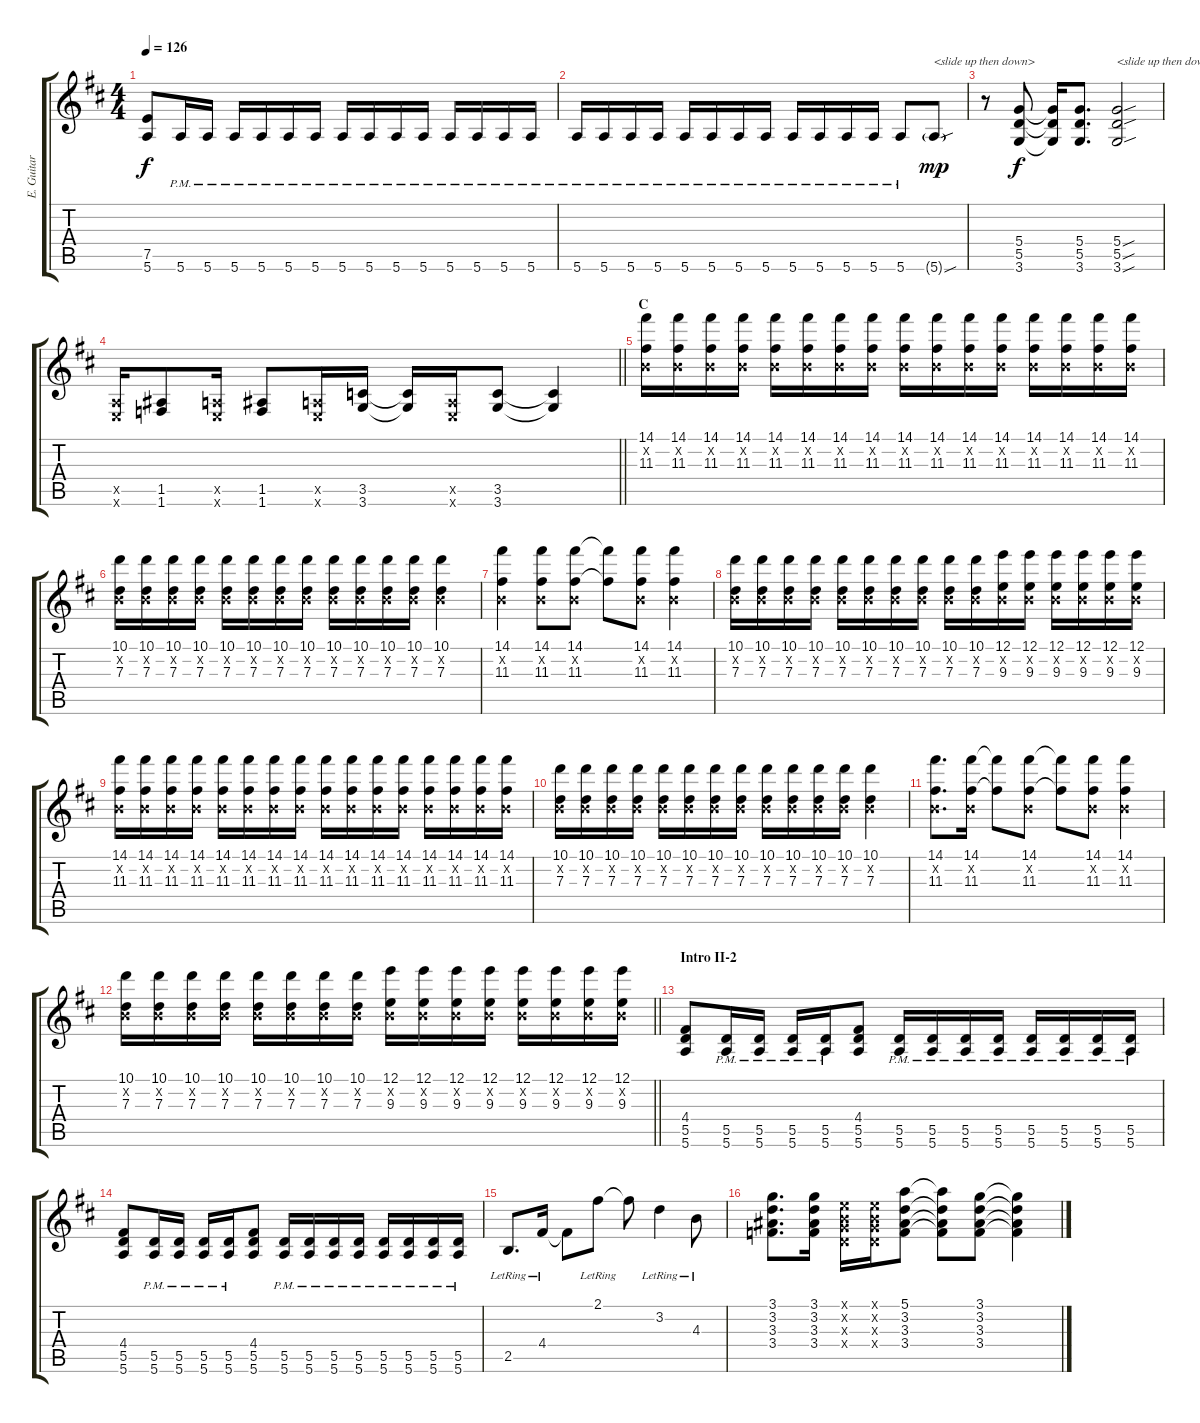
\track ("E. Guitar II" "E. Guitar ") {instrument overdrivenguitar}
\staff {score tabs}
\tuning (E4 B3 G3 D3 A2 E2) {hide}
\ts (4 4)
\tempo 126
\clef g2
\ks d
(7.5 5.6).8{dy f} 5.6{pm}.16 5.6{pm}.16 5.6{pm}.16 5.6{pm}.16 5.6{pm}.16 5.6{pm}.16 5.6{pm}.16 5.6{pm}.16 5.6{pm}.16 5.6{pm}.16 5.6{pm}.16 5.6{pm}.16 5.6{pm}.16 5.6{pm}.16 |
5.6{pm}.16 5.6{pm}.16 5.6{pm}.16 5.6{pm}.16 5.6{pm}.16 5.6{pm}.16 5.6{pm}.16 5.6{pm}.16 5.6{pm}.16 5.6{pm}.16 5.6{pm}.16 5.6{pm}.16 5.6{pm}.8 5.6{sou g}.8{txt "<slide up then down>" dy mp} |
r.8 (5.4 5.5 3.6).8{dy f} (5.4{t} 5.5{t} 3.6{t}).16 (5.4 5.5 3.6).8{d} (5.4{sou} 5.5{sou} 3.6{sou}).2{txt "<slide up then down>"} |
\barLineRight lightlight
(0.5{x} 0.6{x}).16 (1.5 1.6).8 (0.5{x} 0.6{x}).16 (1.5 1.6).8 (0.5{x} 0.6{x}).16 (3.5 3.6).16 (3.5{t} 3.6{t}).16 (0.5{x} 0.6{x}).16 (3.5 3.6).8 (3.5{t} 3.6{t}).4 |
\section ("" "C")
(14.1 0.2{x} 11.3).16 (14.1 0.2{x} 11.3).16 (14.1 0.2{x} 11.3).16 (14.1 0.2{x} 11.3).16 (14.1 0.2{x} 11.3).16 (14.1 0.2{x} 11.3).16 (14.1 0.2{x} 11.3).16 (14.1 0.2{x} 11.3).16 (14.1 0.2{x} 11.3).16 (14.1 0.2{x} 11.3).16 (14.1 0.2{x} 11.3).16 (14.1 0.2{x} 11.3).16 (14.1 0.2{x} 11.3).16 (14.1 0.2{x} 11.3).16 (14.1 0.2{x} 11.3).16 (14.1 0.2{x} 11.3).16 |
(10.1 0.2{x} 7.3).16 (10.1 0.2{x} 7.3).16 (10.1 0.2{x} 7.3).16 (10.1 0.2{x} 7.3).16 (10.1 0.2{x} 7.3).16 (10.1 0.2{x} 7.3).16 (10.1 0.2{x} 7.3).16 (10.1 0.2{x} 7.3).16 (10.1 0.2{x} 7.3).16 (10.1 0.2{x} 7.3).16 (10.1 0.2{x} 7.3).16 (10.1 0.2{x} 7.3).16 (10.1 0.2{x} 7.3).4 |
(14.1 0.2{x} 11.3).4 (14.1 0.2{x} 11.3).8 (14.1 0.2{x} 11.3).8 (14.1{t} 11.3{t}).8 (14.1 0.2{x} 11.3).8 (14.1 0.2{x} 11.3).4 |
(10.1 0.2{x} 7.3).16 (10.1 0.2{x} 7.3).16 (10.1 0.2{x} 7.3).16 (10.1 0.2{x} 7.3).16 (10.1 0.2{x} 7.3).16 (10.1 0.2{x} 7.3).16 (10.1 0.2{x} 7.3).16 (10.1 0.2{x} 7.3).16 (10.1 0.2{x} 7.3).16 (10.1 0.2{x} 7.3).16 (12.1 0.2{x} 9.3).16 (12.1 0.2{x} 9.3).16 (12.1 0.2{x} 9.3).16 (12.1 0.2{x} 9.3).16 (12.1 0.2{x} 9.3).16 (12.1 0.2{x} 9.3).16 |
(14.1 0.2{x} 11.3).16 (14.1 0.2{x} 11.3).16 (14.1 0.2{x} 11.3).16 (14.1 0.2{x} 11.3).16 (14.1 0.2{x} 11.3).16 (14.1 0.2{x} 11.3).16 (14.1 0.2{x} 11.3).16 (14.1 0.2{x} 11.3).16 (14.1 0.2{x} 11.3).16 (14.1 0.2{x} 11.3).16 (14.1 0.2{x} 11.3).16 (14.1 0.2{x} 11.3).16 (14.1 0.2{x} 11.3).16 (14.1 0.2{x} 11.3).16 (14.1 0.2{x} 11.3).16 (14.1 0.2{x} 11.3).16 |
(10.1 0.2{x} 7.3).16 (10.1 0.2{x} 7.3).16 (10.1 0.2{x} 7.3).16 (10.1 0.2{x} 7.3).16 (10.1 0.2{x} 7.3).16 (10.1 0.2{x} 7.3).16 (10.1 0.2{x} 7.3).16 (10.1 0.2{x} 7.3).16 (10.1 0.2{x} 7.3).16 (10.1 0.2{x} 7.3).16 (10.1 0.2{x} 7.3).16 (10.1 0.2{x} 7.3).16 (10.1 0.2{x} 7.3).4 |
(14.1 0.2{x} 11.3).8{d} (14.1 0.2{x} 11.3).16 (14.1{t} 11.3{t}).8 (14.1 0.2{x} 11.3).8 (14.1{t} 11.3{t}).8 (14.1 0.2{x} 11.3).8 (14.1 0.2{x} 11.3).4 |
\barLineRight lightlight
(10.1 0.2{x} 7.3).16 (10.1 0.2{x} 7.3).16 (10.1 0.2{x} 7.3).16 (10.1 0.2{x} 7.3).16 (10.1 0.2{x} 7.3).16 (10.1 0.2{x} 7.3).16 (10.1 0.2{x} 7.3).16 (10.1 0.2{x} 7.3).16 (12.1 0.2{x} 9.3).16 (12.1 0.2{x} 9.3).16 (12.1 0.2{x} 9.3).16 (12.1 0.2{x} 9.3).16 (12.1 0.2{x} 9.3).16 (12.1 0.2{x} 9.3).16 (12.1 0.2{x} 9.3).16 (12.1 0.2{x} 9.3).16 |
\section ("" "Intro II-2")
(4.4 5.5 5.6).8 (5.5{pm} 5.6{pm}).16 (5.5{pm} 5.6{pm}).16 (5.5{pm} 5.6{pm}).16 (5.5{pm} 5.6{pm}).16 (4.4 5.5 5.6).8 (5.5{pm} 5.6{pm}).16 (5.5{pm} 5.6{pm}).16 (5.5{pm} 5.6{pm}).16 (5.5{pm} 5.6{pm}).16 (5.5{pm} 5.6{pm}).16 (5.5{pm} 5.6{pm}).16 (5.5{pm} 5.6{pm}).16 (5.5{pm} 5.6{pm}).16 |
(4.4 5.5 5.6).8 (5.5{pm} 5.6{pm}).16 (5.5{pm} 5.6{pm}).16 (5.5{pm} 5.6{pm}).16 (5.5{pm} 5.6{pm}).16 (4.4 5.5 5.6).8 (5.5{pm} 5.6{pm}).16 (5.5{pm} 5.6{pm}).16 (5.5{pm} 5.6{pm}).16 (5.5{pm} 5.6{pm}).16 (5.5{pm} 5.6{pm}).16 (5.5{pm} 5.6{pm}).16 (5.5{pm} 5.6{pm}).16 (5.5{pm} 5.6{pm}).16 |
2.5{lr}.8{d} 4.4{lr}.16 4.4{t}.8 2.1{lr}.8 2.1{t}.8 3.2{lr}.4 4.3{lr}.8 |
(3.1 3.2 3.3 3.4).8{d} (3.1 3.2 3.3 3.4).16 (0.1{x} 0.2{x} 0.3{x} 0.4{x}).16 (0.1{x} 0.2{x} 0.3{x} 0.4{x}).16 (5.1 3.2 3.3 3.4).8 (5.1{t} 3.2{t} 3.3{t} 3.4{t}).8 (3.1 3.2 3.3 3.4).8 (3.1{t} 3.2{t} 3.3{t} 3.4{t}).4
